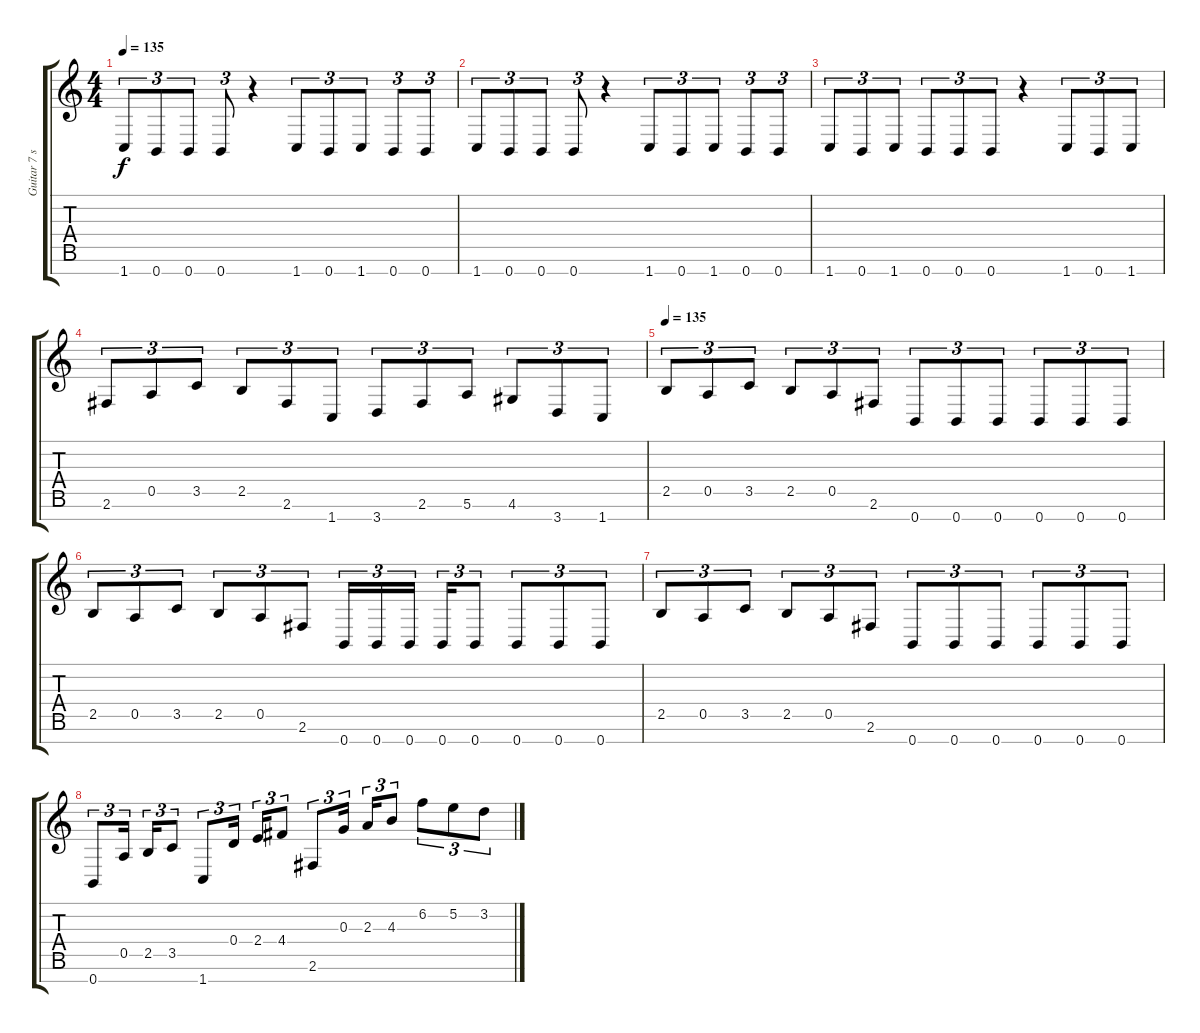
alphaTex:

\track ("Guitar 7 strings" "Guitar 7 s") {instrument distortionguitar}
\staff {score tabs}
\tuning (E4 B3 G3 D3 A2 E2 B1) {hide}
\ts (4 4)
\tempo 135
\clef g2
\ks c
1.7.8{tu (3 2) dy f} 0.7.8{tu (3 2)} 0.7.8{tu (3 2)} 0.7.8{tu (3 2)} r.4 1.7.8{tu (3 2)} 0.7.8{tu (3 2)} 1.7.8{tu (3 2)} 0.7.8{tu (3 2)} 0.7.8{tu (3 2)} |
1.7.8{tu (3 2)} 0.7.8{tu (3 2)} 0.7.8{tu (3 2)} 0.7.8{tu (3 2)} r.4 1.7.8{tu (3 2)} 0.7.8{tu (3 2)} 1.7.8{tu (3 2)} 0.7.8{tu (3 2)} 0.7.8{tu (3 2)} |
1.7.8{tu (3 2)} 0.7.8{tu (3 2)} 1.7.8{tu (3 2)} 0.7.8{tu (3 2)} 0.7.8{tu (3 2)} 0.7.8{tu (3 2)} r.4 1.7.8{tu (3 2)} 0.7.8{tu (3 2)} 1.7.8{tu (3 2)} |
2.6.8{tu (3 2)} 0.5.8{tu (3 2)} 3.5.8{tu (3 2)} 2.5.8{tu (3 2)} 2.6.8{tu (3 2)} 1.7.8{tu (3 2)} 3.7.8{tu (3 2)} 2.6.8{tu (3 2)} 5.6.8{tu (3 2)} 4.6.8{tu (3 2)} 3.7.8{tu (3 2)} 1.7.8{tu (3 2)} |
\tempo 135
2.5.8{tu (3 2)} 0.5.8{tu (3 2)} 3.5.8{tu (3 2)} 2.5.8{tu (3 2)} 0.5.8{tu (3 2)} 2.6.8{tu (3 2)} 0.7.8{tu (3 2)} 0.7.8{tu (3 2)} 0.7.8{tu (3 2)} 0.7.8{tu (3 2)} 0.7.8{tu (3 2)} 0.7.8{tu (3 2)} |
2.5.8{tu (3 2)} 0.5.8{tu (3 2)} 3.5.8{tu (3 2)} 2.5.8{tu (3 2)} 0.5.8{tu (3 2)} 2.6.8{tu (3 2)} 0.7.16{tu (3 2)} 0.7.16{tu (3 2)} 0.7.16{tu (3 2)} 0.7.16{tu (3 2)} 0.7.8{tu (3 2)} 0.7.8{tu (3 2)} 0.7.8{tu (3 2)} 0.7.8{tu (3 2)} |
2.5.8{tu (3 2)} 0.5.8{tu (3 2)} 3.5.8{tu (3 2)} 2.5.8{tu (3 2)} 0.5.8{tu (3 2)} 2.6.8{tu (3 2)} 0.7.8{tu (3 2)} 0.7.8{tu (3 2)} 0.7.8{tu (3 2)} 0.7.8{tu (3 2)} 0.7.8{tu (3 2)} 0.7.8{tu (3 2)} |
0.7.8{tu (3 2)} 0.5.16{tu (3 2)} 2.5.16{tu (3 2)} 3.5.8{tu (3 2)} 1.7.8{tu (3 2)} 0.4.16{tu (3 2)} 2.4.16{tu (3 2)} 4.4.8{tu (3 2)} 2.6.8{tu (3 2)} 0.3.16{tu (3 2)} 2.3.16{tu (3 2)} 4.3.8{tu (3 2)} 6.2.8{tu (3 2)} 5.2.8{tu (3 2)} 3.2.8{tu (3 2)}
